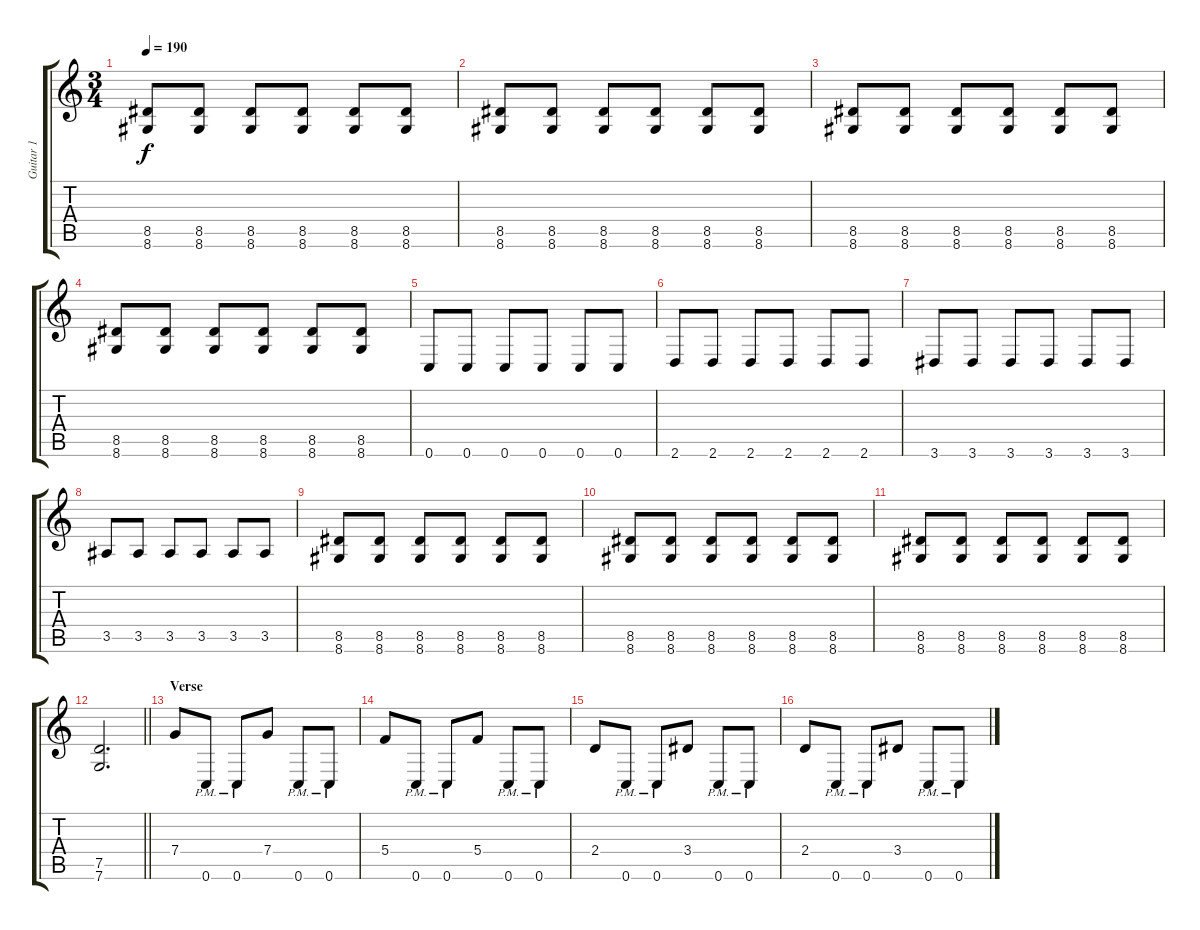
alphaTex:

\track ("Guitar 1" "Guitar 1") {instrument distortionguitar}
\staff {score tabs}
\tuning (D4 A3 F3 C3 G2 C2) {hide}
\ts (3 4)
\tempo 190
\clef g2
\ks c
(8.5 8.6).8{dy f} (8.5 8.6).8 (8.5 8.6).8 (8.5 8.6).8 (8.5 8.6).8 (8.5 8.6).8 |
(8.5 8.6).8 (8.5 8.6).8 (8.5 8.6).8 (8.5 8.6).8 (8.5 8.6).8 (8.5 8.6).8 |
(8.5 8.6).8 (8.5 8.6).8 (8.5 8.6).8 (8.5 8.6).8 (8.5 8.6).8 (8.5 8.6).8 |
(8.5 8.6).8 (8.5 8.6).8 (8.5 8.6).8 (8.5 8.6).8 (8.5 8.6).8 (8.5 8.6).8 |
0.6.8 0.6.8 0.6.8 0.6.8 0.6.8 0.6.8 |
2.6.8 2.6.8 2.6.8 2.6.8 2.6.8 2.6.8 |
3.6.8 3.6.8 3.6.8 3.6.8 3.6.8 3.6.8 |
3.5.8 3.5.8 3.5.8 3.5.8 3.5.8 3.5.8 |
(8.5 8.6).8 (8.5 8.6).8 (8.5 8.6).8 (8.5 8.6).8 (8.5 8.6).8 (8.5 8.6).8 |
(8.5 8.6).8 (8.5 8.6).8 (8.5 8.6).8 (8.5 8.6).8 (8.5 8.6).8 (8.5 8.6).8 |
(8.5 8.6).8 (8.5 8.6).8 (8.5 8.6).8 (8.5 8.6).8 (8.5 8.6).8 (8.5 8.6).8 |
\barLineRight lightlight
(7.5 7.6).2{d} |
\section ("" "Verse")
7.4.8 0.6{pm}.8 0.6{pm}.8 7.4.8 0.6{pm}.8 0.6{pm}.8 |
5.4.8 0.6{pm}.8 0.6{pm}.8 5.4.8 0.6{pm}.8 0.6{pm}.8 |
2.4.8 0.6{pm}.8 0.6{pm}.8 3.4.8 0.6{pm}.8 0.6{pm}.8 |
2.4.8 0.6{pm}.8 0.6{pm}.8 3.4.8 0.6{pm}.8 0.6{pm}.8
